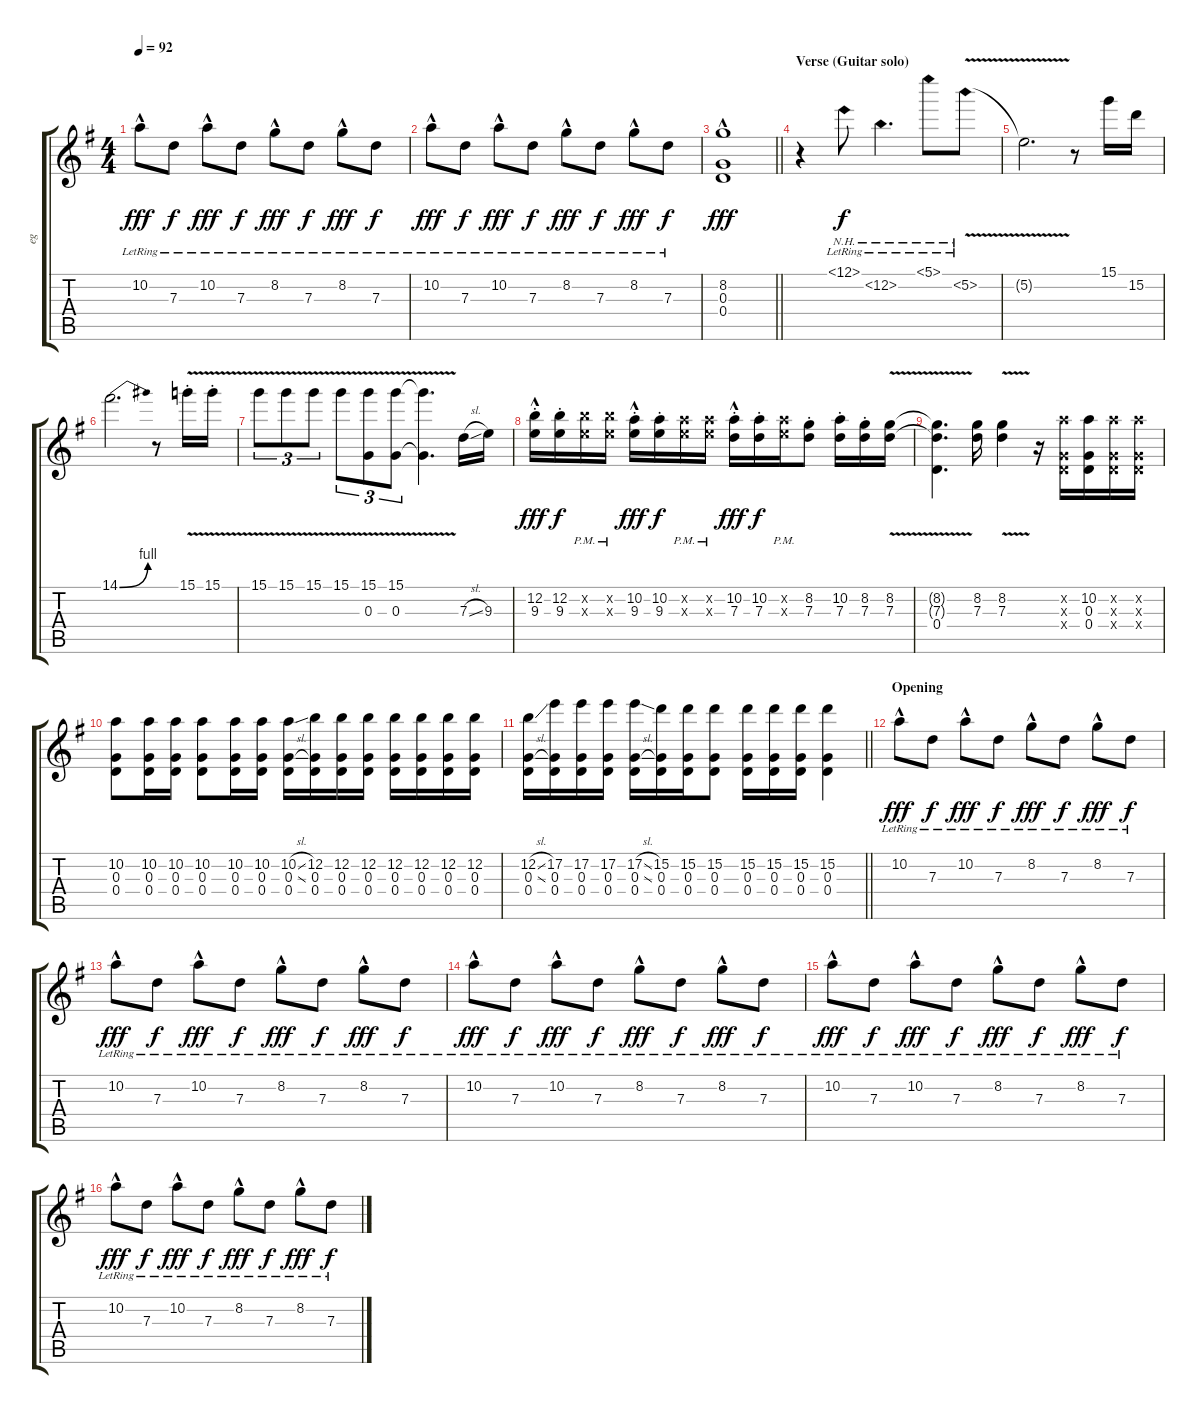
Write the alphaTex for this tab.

\track ("eg" "eg") {instrument overdrivenguitar}
\staff {score tabs}
\tuning (E4 B3 G3 D3 A2 E2) {hide}
\ts (4 4)
\tempo 92
\clef g2
\ks g
10.2{hac lr}.8{dy fff} 7.3{lr}.8{dy f} 10.2{hac lr}.8{dy fff} 7.3{lr}.8{dy f} 8.2{hac lr}.8{dy fff} 7.3{lr}.8{dy f} 8.2{hac lr}.8{dy fff} 7.3{lr}.8{dy f} |
10.2{hac lr}.8{dy fff} 7.3{lr}.8{dy f} 10.2{hac lr}.8{dy fff} 7.3{lr}.8{dy f} 8.2{hac lr}.8{dy fff} 7.3{lr}.8{dy f} 8.2{hac lr}.8{dy fff} 7.3{lr}.8{dy f} |
\barLineRight lightlight
(8.2 0.3{hac} 0.4).1{dy fff} |
\section ("" "Verse (Guitar solo)")
r.4 12.1{nh lr}.8{dy f} 12.2{nh lr}.4{d} 5.1{nh lr}.8 5.2{nh v lr}.8 |
5.2{t}.2{d} r.8 15.1.16 15.2.16 |
14.1{be (bend 0 0 60 4)}.2{d} r.8 15.1{v st}.16 15.1{v st}.16 |
15.1{v}.8{tu (3 2)} 15.1{v}.8{tu (3 2)} 15.1{v}.8{tu (3 2)} 15.1{v}.8{tu (3 2)} (15.1{v} 0.3).8{tu (3 2)} (15.1{v} 0.3).8{tu (3 2)} (15.1{t} 0.3{t}).4{d} 7.3{sl}.16 9.3.16 |
(12.2{hac st} 9.3{hac st}).16{dy fff} (12.2{st} 9.3{st}).16{dy f} (12.2{pm x} 9.3{pm x}).16 (12.2{pm x} 9.3{pm x}).16 (10.2{hac st} 9.3{hac st}).16{dy fff} (10.2{st} 9.3{st}).16{dy f} (10.2{pm x} 9.3{pm x}).16 (10.2{pm x} 9.3{pm x}).16 (10.2{hac st} 7.3{hac st}).16{dy fff} (10.2{st} 7.3{st}).16{dy f} (10.2{pm x} 9.3{pm x}).16 (8.2{st} 7.3{st}).8 (10.2{st} 7.3{st}).16 (8.2{st} 7.3{st}).16 (8.2{v} 7.3).16 |
(8.2{t} 7.3{t} 0.4).4{d} (8.2 7.3).16 (8.2{v} 7.3).4 r.16 (10.2{x} 0.3{x} 0.4{x}).16 (10.2 0.3 0.4).16 (10.2{x} 0.3{x} 0.4{x}).16 (10.2{x} 0.3{x} 0.4{x}).16 |
(10.2 0.3 0.4).8 (10.2 0.3 0.4).16 (10.2 0.3 0.4).16 (10.2 0.3 0.4).8 (10.2 0.3 0.4).16 (10.2 0.3 0.4).16 (10.2{sl} 0.3{sl} 0.4).16 (12.2 0.3 0.4).16 (12.2 0.3 0.4).16 (12.2 0.3 0.4).16 (12.2 0.3 0.4).16 (12.2 0.3 0.4).16 (12.2 0.3 0.4).16 (12.2 0.3 0.4).16 |
\barLineRight lightlight
(12.2{sl} 0.3{sl} 0.4).16 (17.2 0.3 0.4).16 (17.2 0.3 0.4).16 (17.2 0.3 0.4).16 (17.2{sl} 0.3{sl} 0.4).16 (15.2 0.3 0.4).16 (15.2 0.3 0.4).16 (15.2 0.3 0.4).8 (15.2 0.3 0.4).16 (15.2 0.3 0.4).16 (15.2 0.3 0.4).16 (15.2 0.3 0.4).4 |
\section ("" "Opening")
10.2{hac lr}.8{dy fff} 7.3{lr}.8{dy f} 10.2{hac lr}.8{dy fff} 7.3{lr}.8{dy f} 8.2{hac lr}.8{dy fff} 7.3{lr}.8{dy f} 8.2{hac lr}.8{dy fff} 7.3{lr}.8{dy f} |
10.2{hac lr}.8{dy fff} 7.3{lr}.8{dy f} 10.2{hac lr}.8{dy fff} 7.3{lr}.8{dy f} 8.2{hac lr}.8{dy fff} 7.3{lr}.8{dy f} 8.2{hac lr}.8{dy fff} 7.3{lr}.8{dy f} |
10.2{hac lr}.8{dy fff} 7.3{lr}.8{dy f} 10.2{hac lr}.8{dy fff} 7.3{lr}.8{dy f} 8.2{hac lr}.8{dy fff} 7.3{lr}.8{dy f} 8.2{hac lr}.8{dy fff} 7.3{lr}.8{dy f} |
10.2{hac lr}.8{dy fff} 7.3{lr}.8{dy f} 10.2{hac lr}.8{dy fff} 7.3{lr}.8{dy f} 8.2{hac lr}.8{dy fff} 7.3{lr}.8{dy f} 8.2{hac lr}.8{dy fff} 7.3{lr}.8{dy f} |
10.2{hac lr}.8{dy fff} 7.3{lr}.8{dy f} 10.2{hac lr}.8{dy fff} 7.3{lr}.8{dy f} 8.2{hac lr}.8{dy fff} 7.3{lr}.8{dy f} 8.2{hac lr}.8{dy fff} 7.3{lr}.8{dy f}
